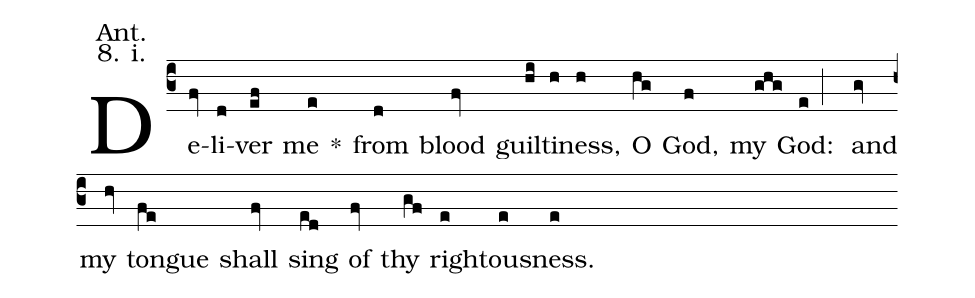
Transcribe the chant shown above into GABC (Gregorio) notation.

annotation: Ant.;
annotation: 8. i.;
%%
(c3) De(fv)li(d)ver(ef) me(e) <sp>*</sp>() from(d) blood(fv) guil(hi)ti(h)ness,(h) O(hg) God,(f) my(ghg) God:(e;) and(gv) my(hv) tongue(fe) shall(fv) sing(ed) of(fv) thy(gf) right(e)ous(e)ness.(e)
